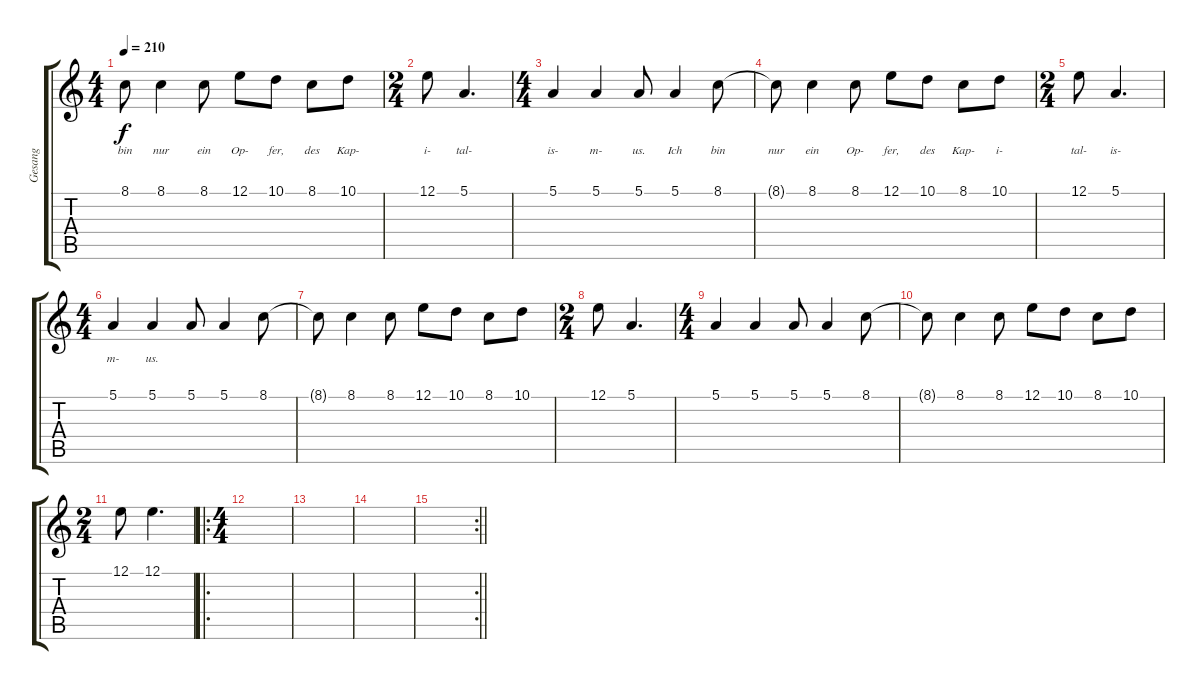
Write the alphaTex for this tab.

\track ("Gesang" "Gesang") {instrument lead3calliope}
\staff {score tabs}
\tuning (E4 B3 G3 D3 A2 E2) {hide}
\ts (4 4)
\tempo 210
\clef g2
\ks c
8.1{t}.8{lyrics (0 "bin") lyrics (1 "") lyrics (2 "") lyrics (3 "") lyrics (4 "") dy f} 8.1.4{lyrics (0 "nur") lyrics (1 "") lyrics (2 "") lyrics (3 "") lyrics (4 "")} 8.1.8{lyrics (0 "ein") lyrics (1 "") lyrics (2 "") lyrics (3 "") lyrics (4 "")} 12.1.8{lyrics (0 "Op-") lyrics (1 "") lyrics (2 "") lyrics (3 "") lyrics (4 "")} 10.1.8{lyrics (0 "fer,") lyrics (1 "") lyrics (2 "") lyrics (3 "") lyrics (4 "")} 8.1.8{lyrics (0 "des") lyrics (1 "") lyrics (2 "") lyrics (3 "") lyrics (4 "")} 10.1.8{lyrics (0 "Kap-") lyrics (1 "") lyrics (2 "") lyrics (3 "") lyrics (4 "")} |
\ts (2 4)
12.1.8{lyrics (0 "i-") lyrics (1 "") lyrics (2 "") lyrics (3 "") lyrics (4 "")} 5.1.4{d lyrics (0 "tal-") lyrics (1 "") lyrics (2 "") lyrics (3 "") lyrics (4 "")} |
\ts (4 4)
5.1.4{lyrics (0 "is-") lyrics (1 "") lyrics (2 "") lyrics (3 "") lyrics (4 "")} 5.1.4{lyrics (0 "m-") lyrics (1 "") lyrics (2 "") lyrics (3 "") lyrics (4 "")} 5.1.8{lyrics (0 "us.") lyrics (1 "") lyrics (2 "") lyrics (3 "") lyrics (4 "")} 5.1.4{lyrics (0 "Ich") lyrics (1 "") lyrics (2 "") lyrics (3 "") lyrics (4 "")} 8.1.8{lyrics (0 "bin") lyrics (1 "") lyrics (2 "") lyrics (3 "") lyrics (4 "")} |
8.1{t}.8{lyrics (0 "nur") lyrics (1 "") lyrics (2 "") lyrics (3 "") lyrics (4 "")} 8.1.4{lyrics (0 "ein") lyrics (1 "") lyrics (2 "") lyrics (3 "") lyrics (4 "")} 8.1.8{lyrics (0 "Op-") lyrics (1 "") lyrics (2 "") lyrics (3 "") lyrics (4 "")} 12.1.8{lyrics (0 "fer,") lyrics (1 "") lyrics (2 "") lyrics (3 "") lyrics (4 "")} 10.1.8{lyrics (0 "des") lyrics (1 "") lyrics (2 "") lyrics (3 "") lyrics (4 "")} 8.1.8{lyrics (0 "Kap-") lyrics (1 "") lyrics (2 "") lyrics (3 "") lyrics (4 "")} 10.1.8{lyrics (0 "i-") lyrics (1 "") lyrics (2 "") lyrics (3 "") lyrics (4 "")} |
\ts (2 4)
12.1.8{lyrics (0 "tal-") lyrics (1 "") lyrics (2 "") lyrics (3 "") lyrics (4 "")} 5.1.4{d lyrics (0 "is-") lyrics (1 "") lyrics (2 "") lyrics (3 "") lyrics (4 "")} |
\ts (4 4)
5.1.4{lyrics (0 "m-") lyrics (1 "") lyrics (2 "") lyrics (3 "") lyrics (4 "")} 5.1.4{lyrics (0 "us.") lyrics (1 "") lyrics (2 "") lyrics (3 "") lyrics (4 "")} 5.1.8 5.1.4 8.1.8 |
8.1{t}.8 8.1.4 8.1.8 12.1.8 10.1.8 8.1.8 10.1.8 |
\ts (2 4)
12.1.8 5.1.4{d} |
\ts (4 4)
5.1.4 5.1.4 5.1.8 5.1.4 8.1.8 |
8.1{t}.8 8.1.4 8.1.8 12.1.8 10.1.8 8.1.8 10.1.8 |
\ts (2 4)
12.1.8 12.1.4{d} |
\ro
\ts (4 4)
|
|
|
\rc 2
\barLineRight lightlight
